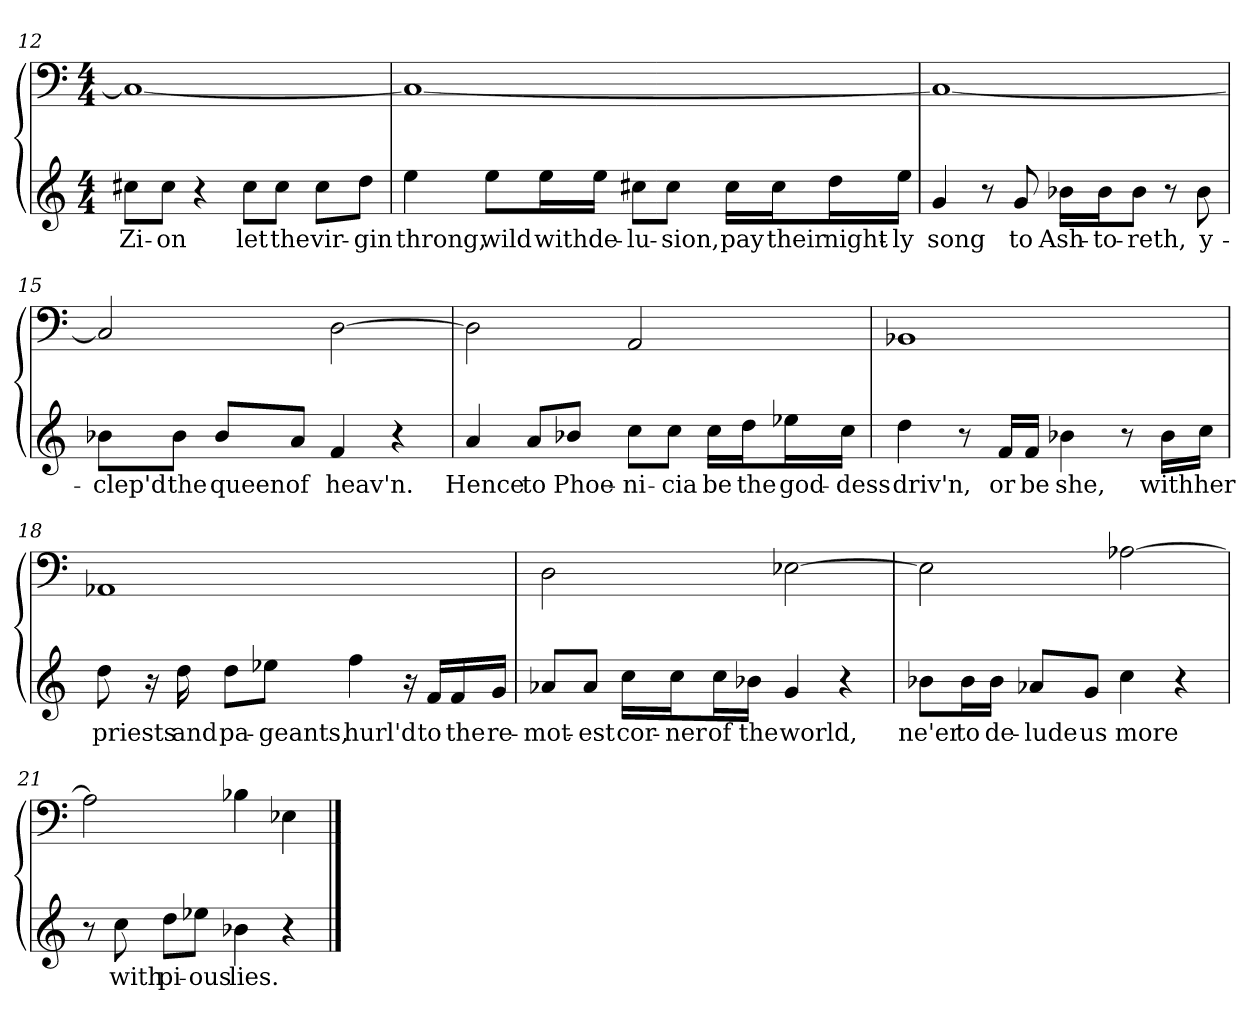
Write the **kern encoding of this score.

**kern	**text	**kern
*part1	*part1	*part1
*staff2	*staff2	*staff1
*clefG2	*	*clefF4
*k[]	*	*k[]
*C:	*	*C:
*M4/4	*	*M4/4
=12	=12	=12
8cc#X\L	Zi-	1C#/_
8cc#\J	-on	.
4r	.	.
8cc#\L	let	.
8cc#\J	the	.
8cc#\L	vir-	.
8dd\J	-gin	.
=13	=13	=13
4ee\	throng,	1C#/_
8ee\L	wild	.
16ee\L	with	.
16ee\JJ	de-	.
8cc#X\L	-lu-	.
8cc#\J	-sion,	.
16cc#\LL	pay	.
16cc#\J	their	.
16dd\L	night-	.
16ee\JJ	-ly	.
=14	=14	=14
4g/	song	1C#/_
8r	.	.
8g/	to	.
16b-X\LL	Ash-	.
16b-\J	-to-	.
8b-\J	-reth,	.
8r	.	.
8b-\	y-	.
=15	=15	=15
8b-X\L	-clep'd	2C#/]
8b-\J	the	.
8b-/L	queen	.
8a/J	of	.
4f/	heav'n.	[2D\
4r	.	.
=16	=16	=16
4a/	Hence	2D\]
8a/L	to	.
8b-X/J	Phoe-	.
8cc\L	-ni-	2AA/
8cc\J	-cia	.
16cc\LL	be	.
16dd\J	the	.
16ee-X\L	god-	.
16cc\JJ	-dess	.
=17	=17	=17
4dd\	driv'n,	1BB-X/
8r	.	.
16f/LL	or	.
16f/JJ	be	.
4b-X\	she,	.
8r	.	.
16b-\LL	with	.
16cc\JJ	her	.
=18	=18	=18
8dd\	priests	1AA-X/
16r	.	.
16dd\	and	.
8dd\L	pa-	.
8ee-X\J	-geants,	.
4ff\	hurl'd	.
16r	.	.
16f/LL	to	.
16f/	the	.
16g/JJ	re-	.
=19	=19	=19
8a-X/L	-mot-	2D\
8a-/J	-est	.
16cc\LL	cor-	.
16cc\J	-ner	.
16cc\L	of	.
16b-X\JJ	the	.
4g/	world,	[2E-X\
4r	.	.
=20	=20	=20
8b-X\L	ne'er	2E-\]
16b-\L	to	.
16b-\JJ	de-	.
8a-X/L	-lude	.
8g/J	us	.
4cc\	more	[2A-X\
4r	.	.
=21	=21	=21
8r	.	2A-\]
8cc\	with	.
8dd\L	pi-	.
8ee-X\J	-ous	.
4b-X\	lies.	4B-X\
4r	.	4E-X\
==	==	==
*-	*-	*-
